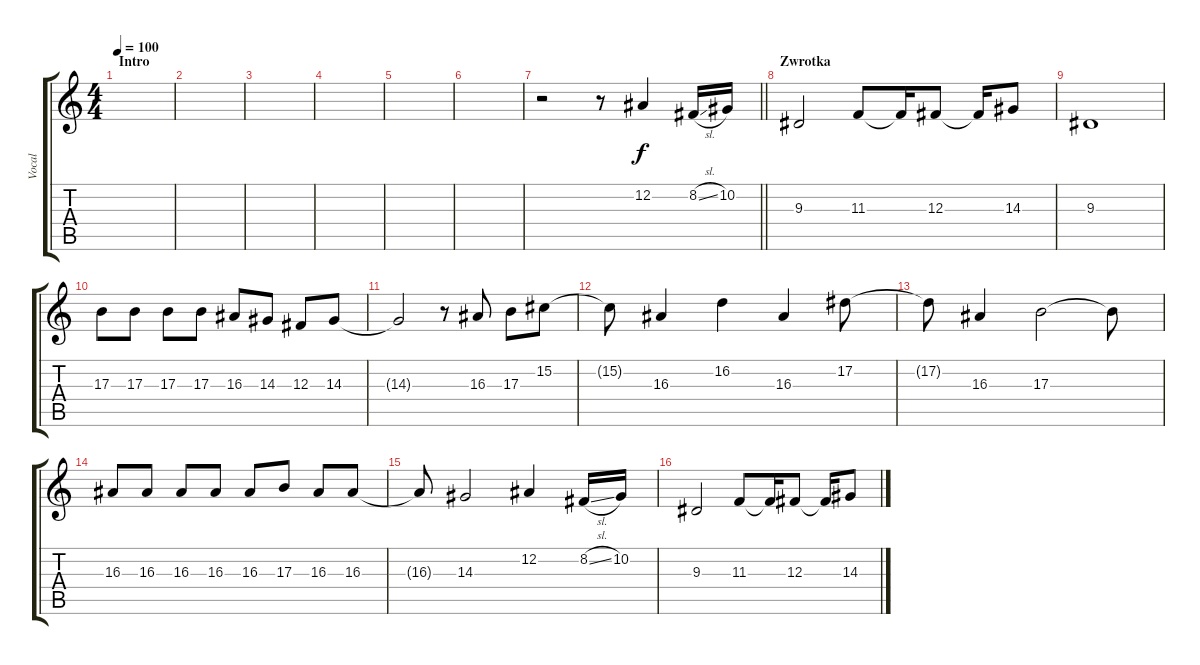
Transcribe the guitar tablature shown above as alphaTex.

\track ("Vocal" "Vocal") {instrument altosax}
\staff {score tabs}
\tuning (Eb4 Bb3 Gb3 Db3 Ab2 Eb2) {hide}
\ts (4 4)
\section ("" "Intro")
\tempo 100
\clef g2
\ks c
|
|
|
|
|
|
\barLineRight lightlight
r.2 r.8 12.2.4 8.2{sl}.16 10.2.16 |
\section ("" "Zwrotka")
9.3.2 11.3.8 11.3{t}.16 12.3.8 12.3{t}.16 14.3.8 |
9.3.1 |
17.3.8 17.3.8 17.3.8 17.3.8 16.3.8 14.3.8 12.3.8 14.3.8 |
14.3{t}.2 r.8 16.3.8 17.3.8 15.2.8 |
15.2{t}.8 16.3.4 16.2.4 16.3.4 17.2.8 |
17.2{t}.8 16.3.4 17.3.2 17.3{t}.8 |
16.3.8 16.3.8 16.3.8 16.3.8 16.3.8 17.3.8 16.3.8 16.3.8 |
16.3{t}.8 14.3.2 12.2.4 8.2{sl}.16 10.2.16 |
9.3.2 11.3.8 11.3{t}.16 12.3.8 12.3{t}.16 14.3.8
